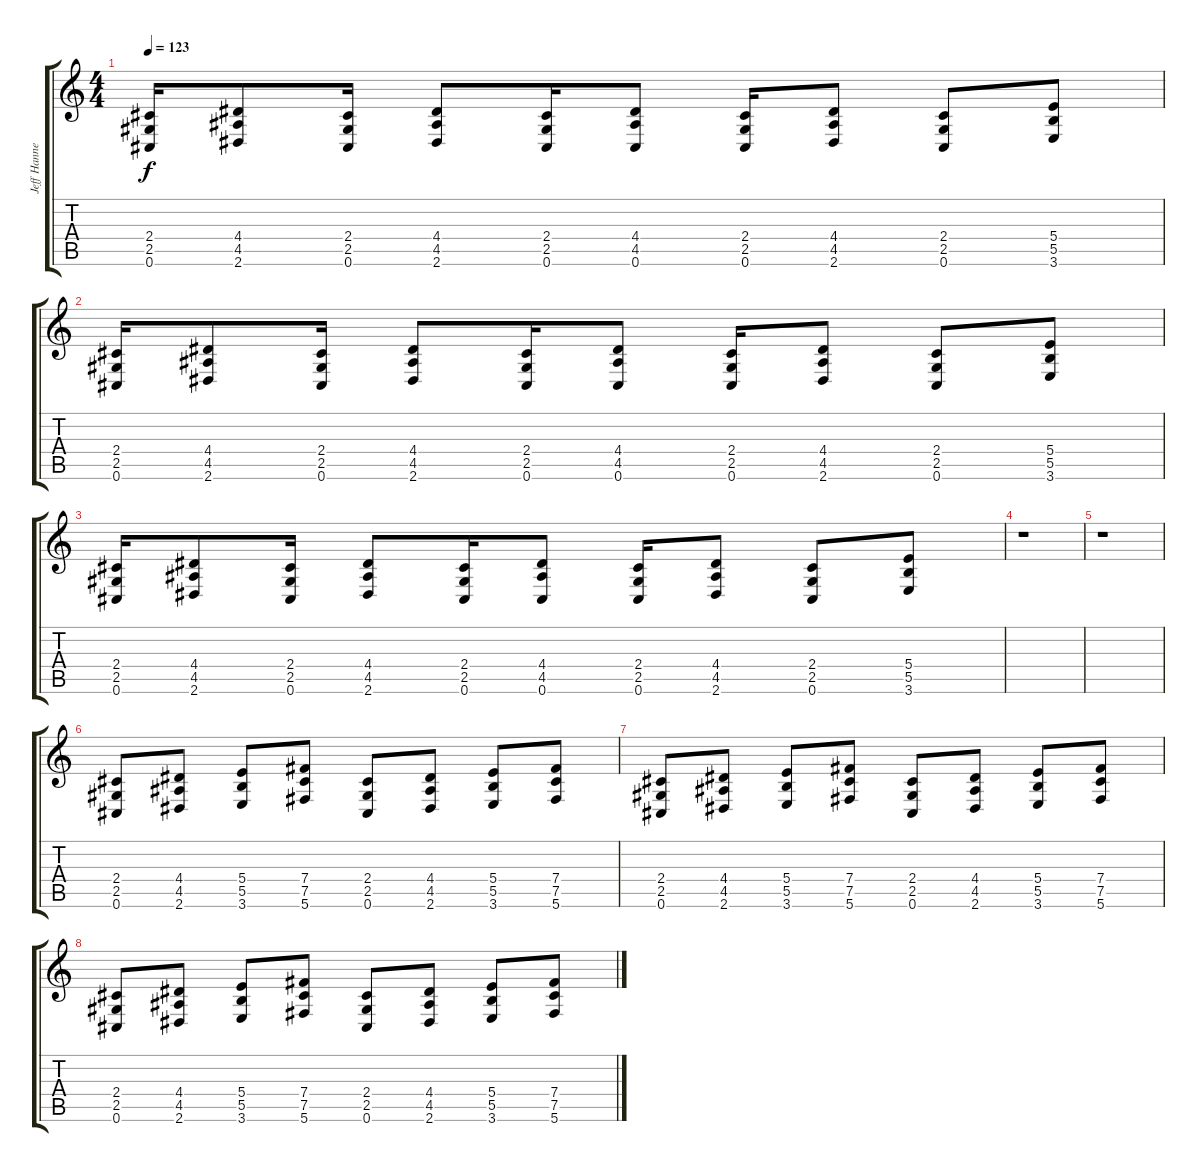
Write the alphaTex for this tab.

\track ("Jeff Hannemann" "Jeff Hanne") {instrument distortionguitar}
\staff {score tabs}
\tuning (Db4 Ab3 E3 B2 Gb2 Db2) {hide}
\ts (4 4)
\tempo 123
\clef g2
\ks c
(2.4 2.5 0.6).16{dy f} (4.4 4.5 2.6).8 (2.4 2.5 0.6).16 (4.4 4.5 2.6).8 (2.4 2.5 0.6).16 (4.4 4.5 0.6).8 (2.4 2.5 0.6).16 (4.4 4.5 2.6).8 (2.4 2.5 0.6).8 (5.4 5.5 3.6).8 |
(2.4 2.5 0.6).16 (4.4 4.5 2.6).8 (2.4 2.5 0.6).16 (4.4 4.5 2.6).8 (2.4 2.5 0.6).16 (4.4 4.5 0.6).8 (2.4 2.5 0.6).16 (4.4 4.5 2.6).8 (2.4 2.5 0.6).8 (5.4 5.5 3.6).8 |
(2.4 2.5 0.6).16 (4.4 4.5 2.6).8 (2.4 2.5 0.6).16 (4.4 4.5 2.6).8 (2.4 2.5 0.6).16 (4.4 4.5 0.6).8 (2.4 2.5 0.6).16 (4.4 4.5 2.6).8 (2.4 2.5 0.6).8 (5.4 5.5 3.6).8 |
r.1 |
r.1 |
(2.4 2.5 0.6).8 (4.4 4.5 2.6).8 (5.4 5.5 3.6).8 (7.4 7.5 5.6).8 (2.4 2.5 0.6).8 (4.4 4.5 2.6).8 (5.4 5.5 3.6).8 (7.4 7.5 5.6).8 |
(2.4 2.5 0.6).8 (4.4 4.5 2.6).8 (5.4 5.5 3.6).8 (7.4 7.5 5.6).8 (2.4 2.5 0.6).8 (4.4 4.5 2.6).8 (5.4 5.5 3.6).8 (7.4 7.5 5.6).8 |
(2.4 2.5 0.6).8 (4.4 4.5 2.6).8 (5.4 5.5 3.6).8 (7.4 7.5 5.6).8 (2.4 2.5 0.6).8 (4.4 4.5 2.6).8 (5.4 5.5 3.6).8 (7.4 7.5 5.6).8
